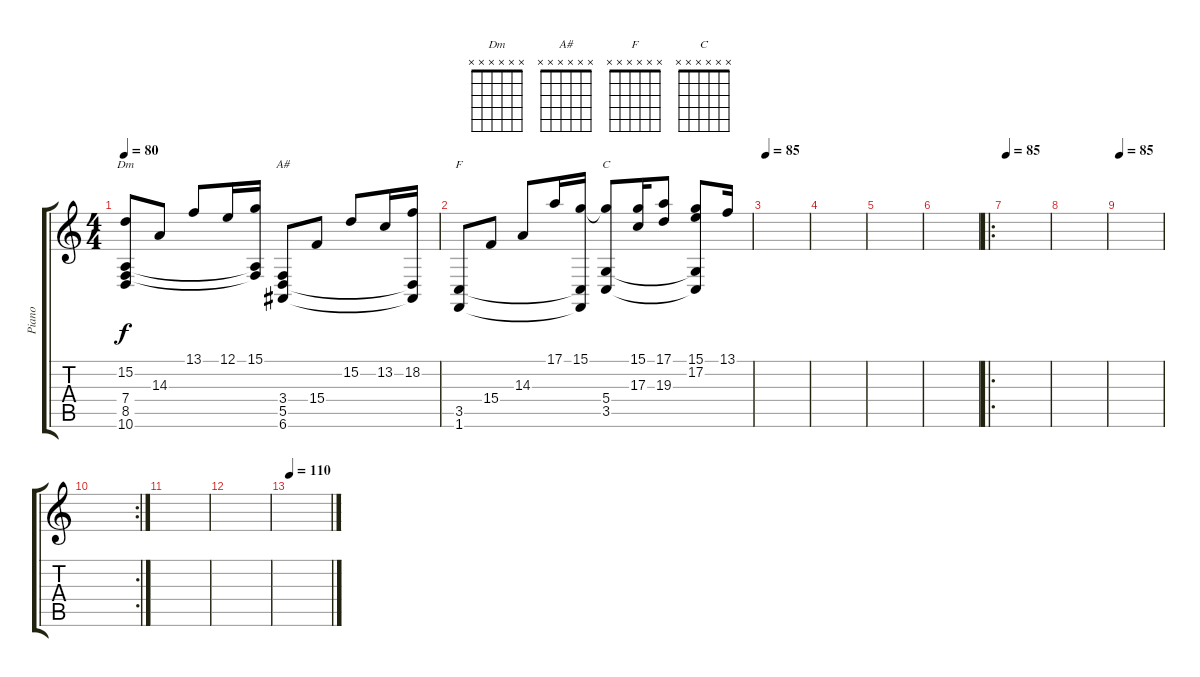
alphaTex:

\track ("Piano" "Piano") {instrument acousticgrandpiano}
\staff {score tabs}
\tuning (E4 B3 G3 D3 A2 E2) {hide}
\chord ("Dm" x x x x x x)
\chord ("A#" x x x x x x)
\chord ("F" x x x x x x)
\chord ("C" x x x x x x)
\ts (4 4)
\tempo 80
\clef g2
\ks c
(15.2{t} 7.4 8.5 10.6).8{ch "Dm" dy f} 14.3.8 13.1.8 12.1.16 (15.1 7.4{t} 8.5{t}).16 (3.4 5.5 6.6).8{ch "A#"} 15.4.8 15.2.8 13.2.16 (18.2 5.5{t} 6.6{t}).16 |
(3.5 1.6).8{ch "F"} 15.4.8 14.3.8 17.1.16 (15.1 3.5{t} 1.6{t}).16 (15.1{t} 5.4 3.5).8{ch "C"} (15.1 17.3).16 (17.1 19.3).8 (15.1 17.2 5.4{t} 3.5{t}).8 13.1.16 |
\tempo 85
|
|
|
|
\ro
\tempo 85
|
|
\tempo 85
|
\rc 2
|
|
|
\tempo 110
